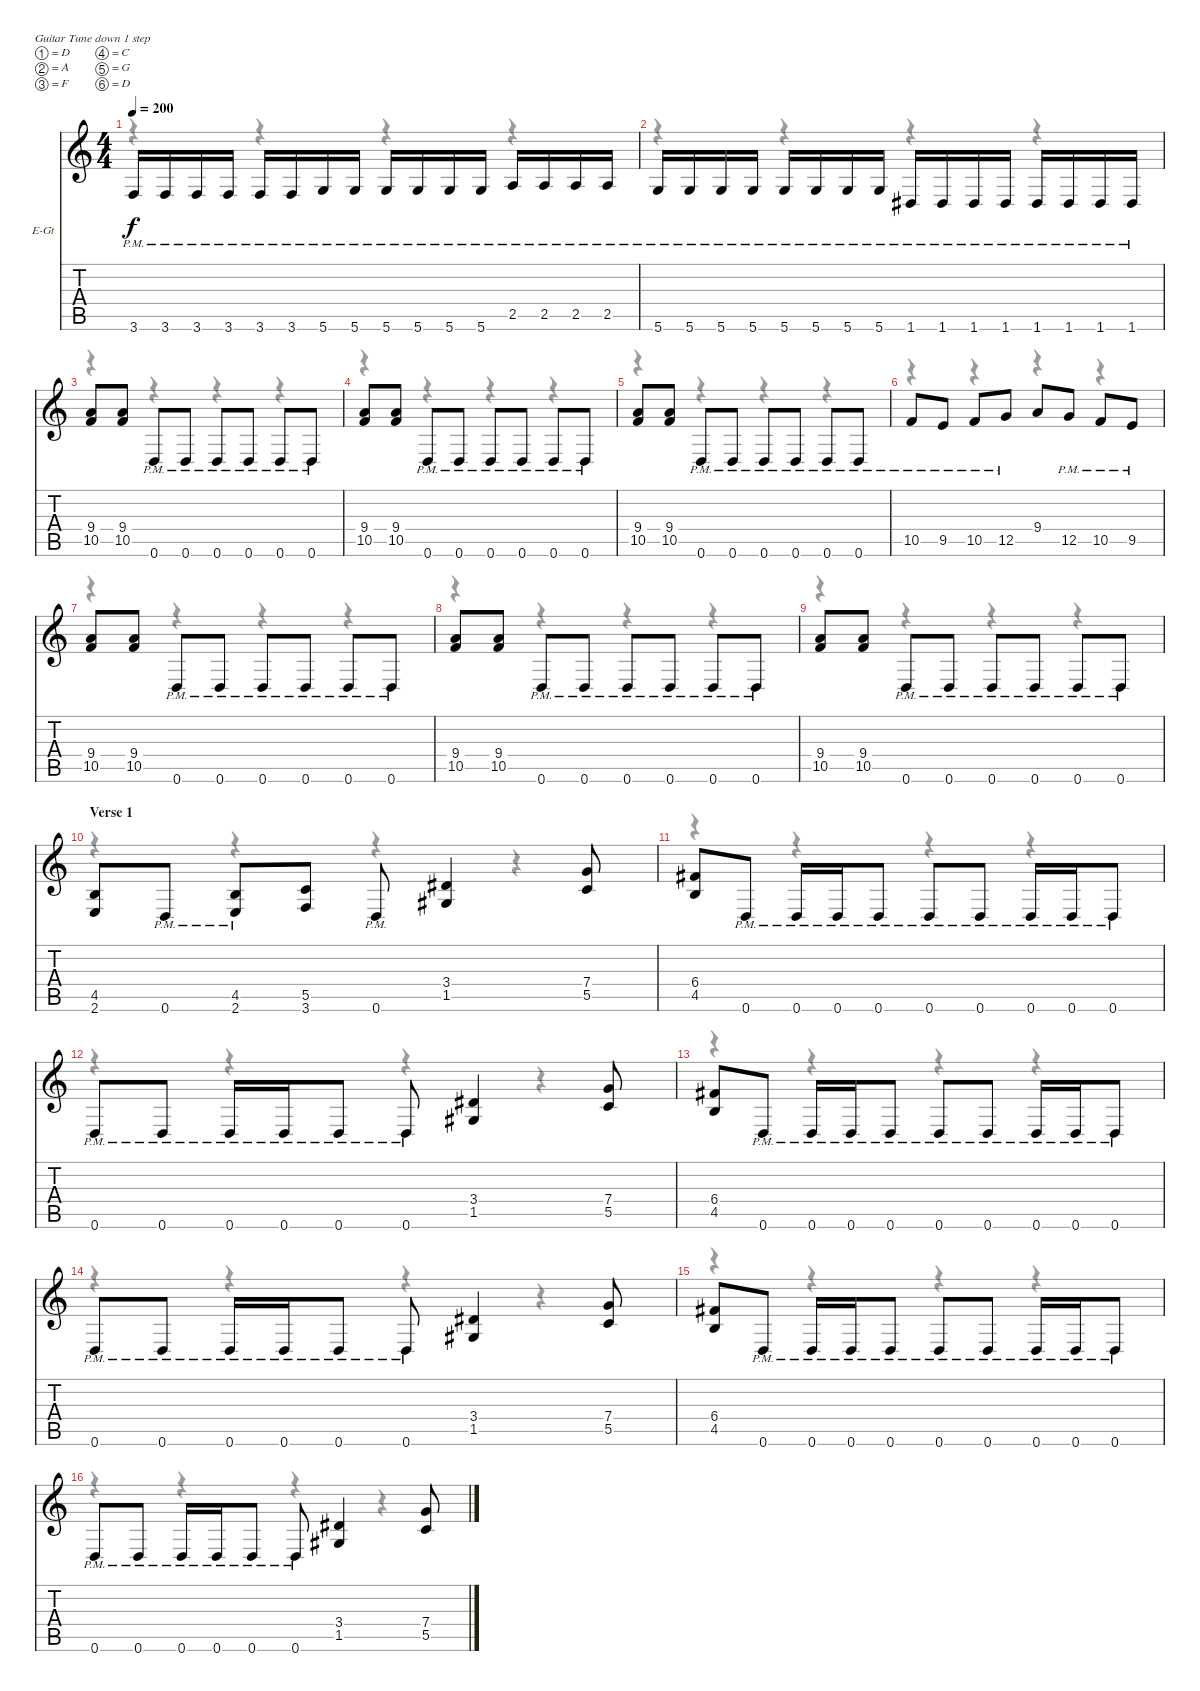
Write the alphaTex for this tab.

\bracketExtendMode nobrackets
\firstSystemTrackNameOrientation horizontal
\otherSystemsTrackNameOrientation horizontal
\track ("Miland \"Mille\" Petrozza" "E-Gt") {instrument distortionguitar}
\staff {score tabs}
\tuning (D4 A3 F3 C3 G2 D2)
\voice
\ts (4 4)
\tempo 200
\clef g2
\ks c
3.6{pm}.16{dy f} 3.6{pm}.16 3.6{pm}.16 3.6{pm}.16 3.6{pm}.16 3.6{pm}.16 5.6{pm}.16 5.6{pm}.16 5.6{pm}.16 5.6{pm}.16 5.6{pm}.16 5.6{pm}.16 2.5{pm}.16 2.5{pm}.16 2.5{pm}.16 2.5{pm}.16 |
5.6{pm}.16 5.6{pm}.16 5.6{pm}.16 5.6{pm}.16 5.6{pm}.16 5.6{pm}.16 5.6{pm}.16 5.6{pm}.16 1.6{pm}.16 1.6{pm}.16 1.6{pm}.16 1.6{pm}.16 1.6{pm}.16 1.6{pm}.16 1.6{pm}.16 1.6{pm}.16 |
(9.4 10.5).8 (9.4 10.5).8 0.6{pm}.8 0.6{pm}.8 0.6{pm}.8 0.6{pm}.8 0.6{pm}.8 0.6{pm}.8 |
(9.4 10.5).8 (9.4 10.5).8 0.6{pm}.8 0.6{pm}.8 0.6{pm}.8 0.6{pm}.8 0.6{pm}.8 0.6{pm}.8 |
(9.4 10.5).8 (9.4 10.5).8 0.6{pm}.8 0.6{pm}.8 0.6{pm}.8 0.6{pm}.8 0.6{pm}.8 0.6{pm}.8 |
10.5{pm}.8 9.5{pm}.8 10.5{pm}.8 12.5{pm}.8 9.4.8 12.5{pm}.8 10.5{pm}.8 9.5{pm}.8 |
(9.4 10.5).8 (9.4 10.5).8 0.6{pm}.8 0.6{pm}.8 0.6{pm}.8 0.6{pm}.8 0.6{pm}.8 0.6{pm}.8 |
(9.4 10.5).8 (9.4 10.5).8 0.6{pm}.8 0.6{pm}.8 0.6{pm}.8 0.6{pm}.8 0.6{pm}.8 0.6{pm}.8 |
(9.4 10.5).8 (9.4 10.5).8 0.6{pm}.8 0.6{pm}.8 0.6{pm}.8 0.6{pm}.8 0.6{pm}.8 0.6{pm}.8 |
\section ("" "Verse 1")
(4.5 2.6).8 0.6{pm}.8 (4.5{pm} 2.6{pm}).8 (5.5 3.6).8 0.6{pm}.8 (3.4 1.5).4 (7.4 5.5).8 |
(6.4 4.5).8 0.6{pm}.8 0.6{pm}.16 0.6{pm}.16 0.6{pm}.8 0.6{pm}.8 0.6{pm}.8 0.6{pm}.16 0.6{pm}.16 0.6{pm}.8 |
0.6{pm}.8 0.6{pm}.8 0.6{pm}.16 0.6{pm}.16 0.6{pm}.8 0.6{pm}.8 (3.4 1.5).4 (7.4 5.5).8 |
(6.4 4.5).8 0.6{pm}.8 0.6{pm}.16 0.6{pm}.16 0.6{pm}.8 0.6{pm}.8 0.6{pm}.8 0.6{pm}.16 0.6{pm}.16 0.6{pm}.8 |
0.6{pm}.8 0.6{pm}.8 0.6{pm}.16 0.6{pm}.16 0.6{pm}.8 0.6{pm}.8 (3.4 1.5).4 (7.4 5.5).8 |
(6.4 4.5).8 0.6{pm}.8 0.6{pm}.16 0.6{pm}.16 0.6{pm}.8 0.6{pm}.8 0.6{pm}.8 0.6{pm}.16 0.6{pm}.16 0.6{pm}.8 |
0.6{pm}.8 0.6{pm}.8 0.6{pm}.16 0.6{pm}.16 0.6{pm}.8 0.6{pm}.8 (3.4 1.5).4 (7.4 5.5).8
\voice
\clef g2
\ottava regular
\simile none
\ks c
r.4{dy mf} r.4 r.4 r.4 |
r.4 r.4 r.4 r.4 |
r.4 r.4 r.4 r.4 |
r.4 r.4 r.4 r.4 |
r.4 r.4 r.4 r.4 |
r.4 r.4 r.4 r.4 |
r.4 r.4 r.4 r.4 |
r.4 r.4 r.4 r.4 |
r.4 r.4 r.4 r.4 |
r.4 r.4 r.4 r.4 |
r.4 r.4 r.4 r.4 |
r.4 r.4 r.4 r.4 |
r.4 r.4 r.4 r.4 |
r.4 r.4 r.4 r.4 |
r.4 r.4 r.4 r.4 |
r.4 r.4 r.4 r.4
